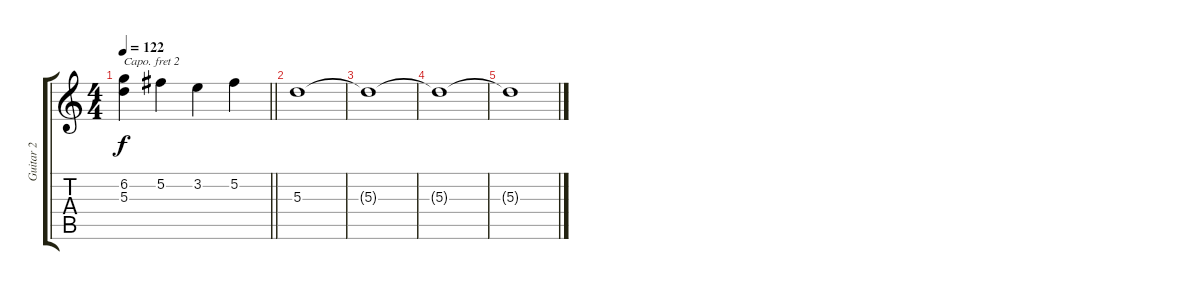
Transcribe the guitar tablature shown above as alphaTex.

\track ("Guitar 2" "Guitar 2") {instrument acousticguitarnylon}
\staff {score tabs}
\capo 2
\tuning (E4 B3 G3 D3 A2 E2) {hide}
\ts (4 4)
\tempo 122
\clef g2
\barLineRight lightlight
\ks c
(6.2{t} 5.3{t}).4{dy f} 5.2.4 3.2.4 5.2.4 |
5.3.1 |
5.3{t}.1 |
5.3{t}.1 |
5.3{t}.1
